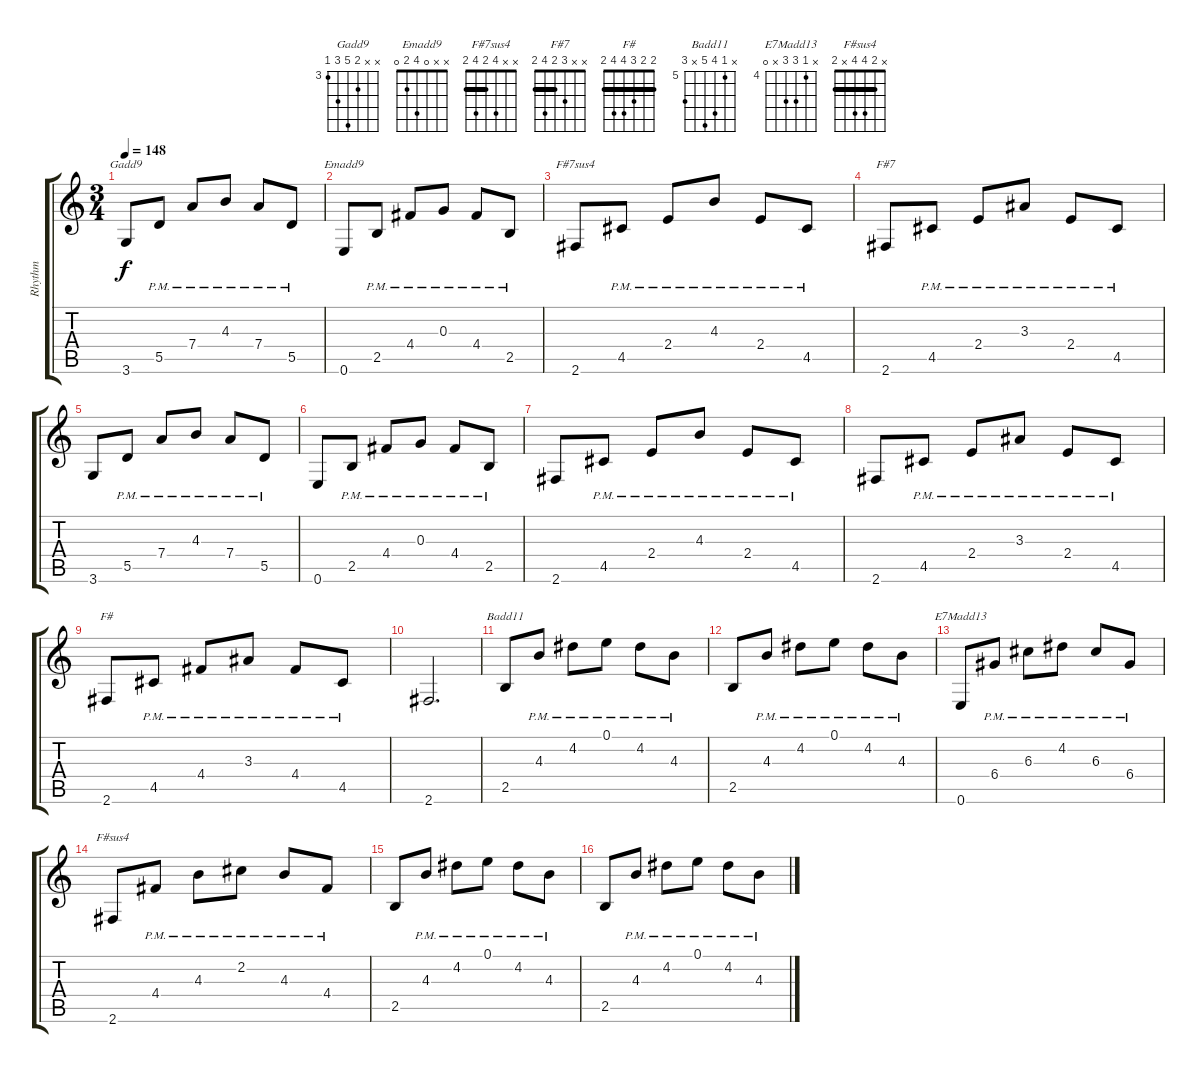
\track ("Rhythm" "Rhythm") {instrument acousticguitarnylon}
\staff {score tabs}
\tuning (E4 B3 G3 D3 A2 E2) {hide}
\chord ("Gadd9" x x 4 7 5 3) {firstfret 3}
\chord ("Emadd9" x x 0 4 2 0)
\chord ("F#7sus4" x x 4 2 4 2) {barre 2}
\chord ("F#7" x x 3 2 4 2) {barre 2}
\chord ("F#" 2 2 3 4 4 2) {barre 2}
\chord ("Badd11" x 5 8 9 x 7) {firstfret 5}
\chord ("E7Madd13" x 4 6 6 x 0) {firstfret 4}
\chord ("F#sus4" x 2 4 4 x 2) {barre 2}
\ts (3 4)
\tempo 148
\clef g2
\ks c
3.6.8{ch "Gadd9" dy f} 5.5{pm}.8 7.4{pm}.8 4.3{pm}.8 7.4{pm}.8 5.5{pm}.8 |
0.6.8{ch "Emadd9"} 2.5{pm}.8 4.4{pm}.8 0.3{pm}.8 4.4{pm}.8 2.5{pm}.8 |
2.6.8{ch "F#7sus4"} 4.5{pm}.8 2.4{pm}.8 4.3{pm}.8 2.4{pm}.8 4.5{pm}.8 |
2.6.8{ch "F#7"} 4.5{pm}.8 2.4{pm}.8 3.3{pm}.8 2.4{pm}.8 4.5{pm}.8 |
3.6.8 5.5{pm}.8 7.4{pm}.8 4.3{pm}.8 7.4{pm}.8 5.5{pm}.8 |
0.6.8 2.5{pm}.8 4.4{pm}.8 0.3{pm}.8 4.4{pm}.8 2.5{pm}.8 |
2.6.8 4.5{pm}.8 2.4{pm}.8 4.3{pm}.8 2.4{pm}.8 4.5{pm}.8 |
2.6.8 4.5{pm}.8 2.4{pm}.8 3.3{pm}.8 2.4{pm}.8 4.5{pm}.8 |
2.6.8{ch "F#"} 4.5{pm}.8 4.4{pm}.8 3.3{pm}.8 4.4{pm}.8 4.5{pm}.8 |
2.6.2{d} |
2.5.8{ch "Badd11"} 4.3{pm}.8 4.2{pm}.8 0.1{pm}.8 4.2{pm}.8 4.3{pm}.8 |
2.5.8 4.3{pm}.8 4.2{pm}.8 0.1{pm}.8 4.2{pm}.8 4.3{pm}.8 |
0.6.8{ch "E7Madd13"} 6.4{pm}.8 6.3{pm}.8 4.2{pm}.8 6.3{pm}.8 6.4{pm}.8 |
2.6.8{ch "F#sus4"} 4.4{pm}.8 4.3{pm}.8 2.2{pm}.8 4.3{pm}.8 4.4{pm}.8 |
2.5.8 4.3{pm}.8 4.2{pm}.8 0.1{pm}.8 4.2{pm}.8 4.3{pm}.8 |
2.5.8 4.3{pm}.8 4.2{pm}.8 0.1{pm}.8 4.2{pm}.8 4.3{pm}.8
